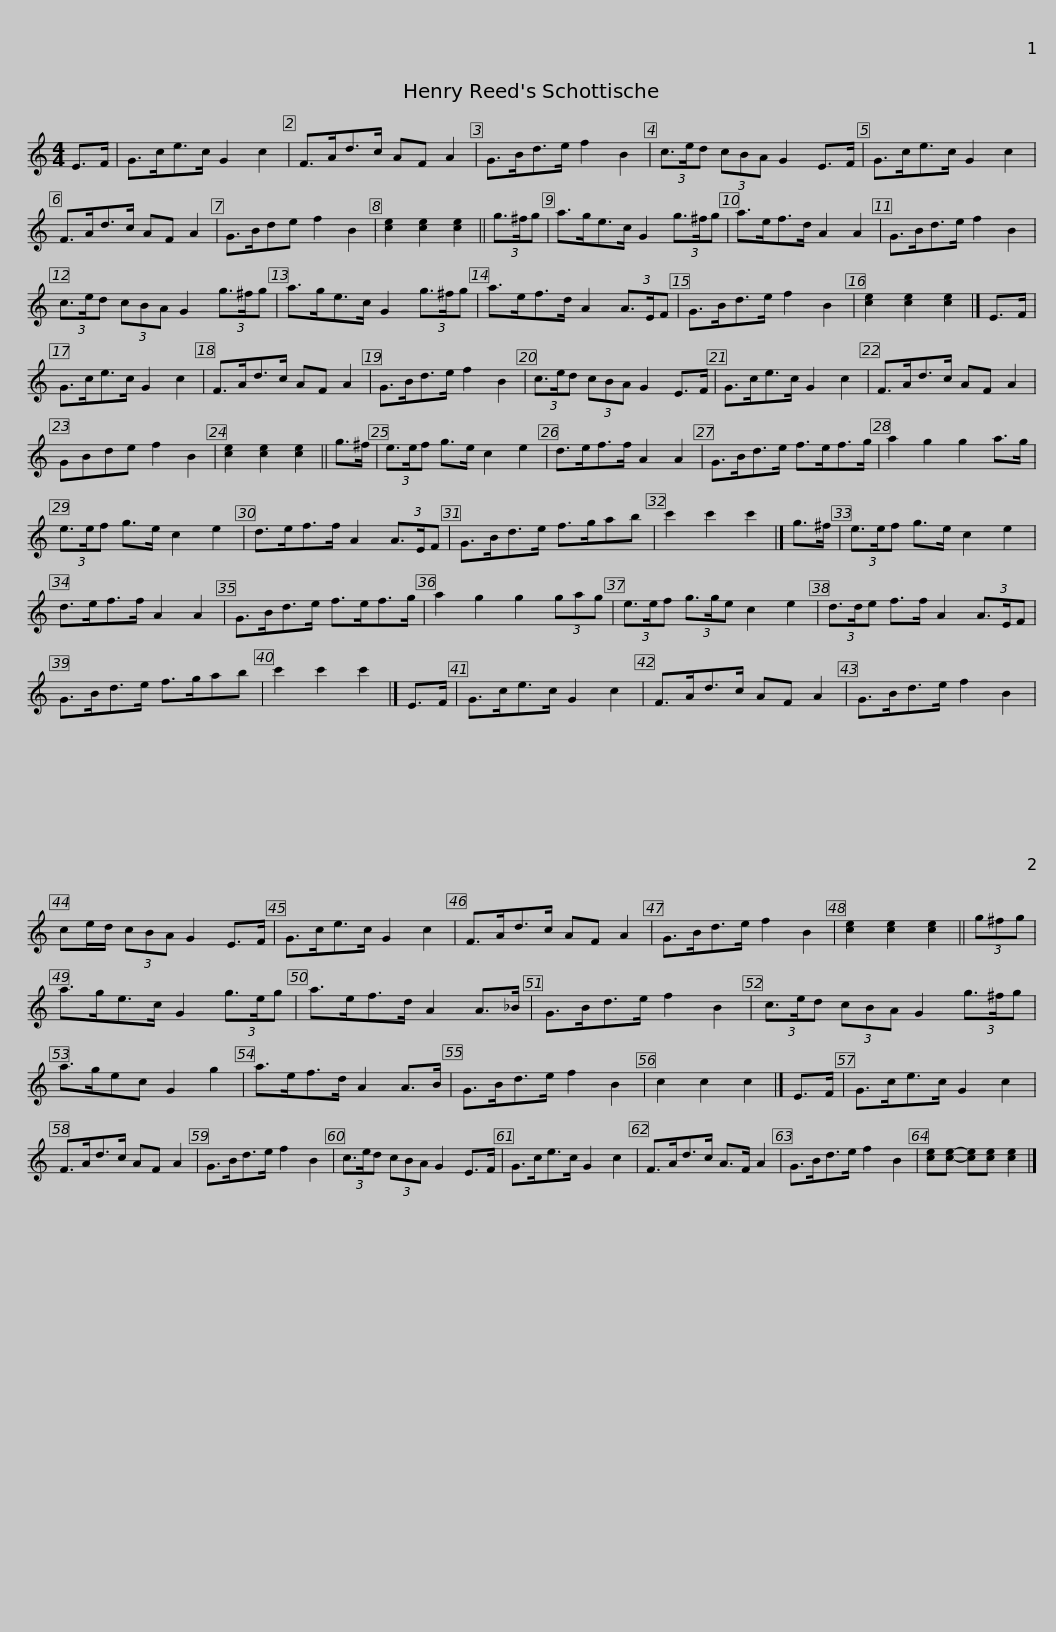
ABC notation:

X:1
L:1/8
M:4/4
I:linebreak $
K:C
V:1 treble
V:1
 E>F | G>ce>c G2 c2 | F>Ad>c AF A2 | G>Bd>e f2 B2 | (3c3/2e/d (3cBA G2 E>F | %5
 G>ce>c G2 c2 |$ F>Ad>c AF A2 | G>Bde f2 B2 | [ce]2 [ce]2 [ce]2 || (3g3/2^f/g | %10
 a>ge>c G2 (3g3/2^f/g | a>ef>d A2 A2 | G>Bd>e f2 B2 |$ (3c3/2e/d (3cBA G2 (3g3/2^f/g | a>ge>c G2 (3g3/2^f/g | %15
 a>ef>d A2 (3A3/2E/F | G>Bd>e f2 B2 | [ce]2 [ce]2 [ce]2 |] E>F |$ G>ce>c G2 c2 | %20
 F>Ad>c AF A2 | G>Bd>e f2 B2 | (3c3/2e/d (3cBA G2 E>F | G>ce>c G2 c2 | F>Ad>c AF A2 |$ %25
 GBde f2 B2 | [ce]2 [ce]2 [ce]2 || g>^f | (3e3/2e/f g>e c2 e2 | d>ef>f A2 A2 | %30
 G>Bd>e f>ef>g | a2 g2 g2 a>g |$ (3e3/2e/f g>e c2 e2 | d>ef>f A2 (3A3/2E/F | G>Bd>e f>gab | %35
 c'2 c'2 c'2 |] g>^f | (3e3/2e/f g>e c2 e2 |$ d>ef>f A2 A2 | G>Bd>e f>ef>g | %40
 a2 g2 g2 (3gag | (3e3/2e/f (3g3/2g/e c2 e2 | (3d3/2d/e f>f A2 (3A3/2E/F |$ G>Bd>e f>gab | c'2 c'2 c'2 |] %45
 E>F | G>ce>c G2 c2 | F>Ad>c AF A2 | G>Bd>e f2 B2 |$ ce/d/ (3cBA G2 E>F | %50
 G>ce>c G2 c2 | F>Ad>c AF A2 | G>Bd>e f2 B2 | [ce]2 [ce]2 [ce]2 || (3g^fg |$ %55
 a>ge>c G2 (3g3/2e/g | a>ef>d A2 A>_B | G>Bd>e f2 B2 | (3c3/2e/d (3cBA G2 (3g3/2^f/g | a>gec G2 g2 |$ %60
 a>ef>d A2 A>B | G>Bd>e f2 B2 | c2 c2 c2 |] E>F | G>ce>c G2 c2 | %65
 F>Ad>c AF A2 | G>Bd>e f2 B2 |$ (3c3/2e/d (3cBA G2 E>F | G>ce>c G2 c2 | F>Ad>c A>F A2 | %70
 G>Bd>e f2 B2 | [ce][ce]- [ce][ce] [ce]2 |] %72
